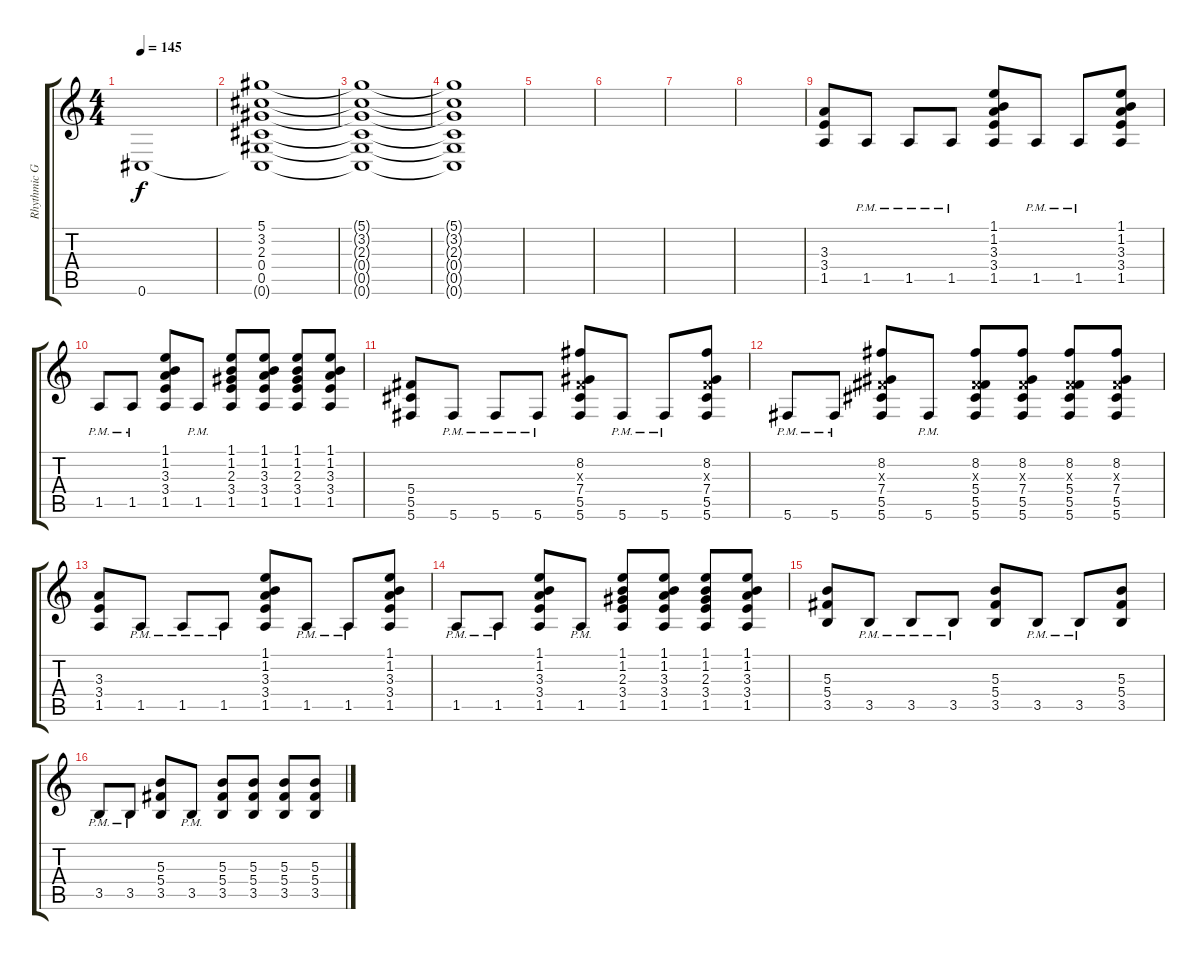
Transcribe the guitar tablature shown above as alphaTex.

\track ("Rhythmic Guitar" "Rhythmic G") {instrument distortionguitar}
\staff {score tabs}
\tuning (Eb4 Bb3 Gb3 Db3 Ab2 Db2) {hide}
\ts (4 4)
\tempo 145
\clef g2
\ks c
0.6.1{dy f} |
(5.1{t} 3.2{t} 2.3{t} 0.4{t} 0.5{t} 0.6{t}).1 |
(5.1{t} 3.2{t} 2.3{t} 0.4{t} 0.5{t} 0.6{t}).1 |
(5.1{t} 3.2{t} 2.3{t} 0.4{t} 0.5{t} 0.6{t}).1 |
|
|
|
|
(3.3 3.4 1.5).8{instrument distortionguitar} 1.5{pm}.8 1.5{pm}.8 1.5{pm}.8 (1.1 1.2 3.3 3.4 1.5).8 1.5{pm}.8 1.5{pm}.8 (1.1 1.2 3.3 3.4 1.5).8 |
1.5{pm}.8 1.5{pm}.8 (1.1 1.2 3.3 3.4 1.5).8 1.5{pm}.8 (1.1 1.2 2.3 3.4 1.5).8 (1.1 1.2 3.3 3.4 1.5).8 (1.1 1.2 2.3 3.4 1.5).8 (1.1 1.2 3.3 3.4 1.5).8 |
(5.4 5.5 5.6).8 5.6{pm}.8 5.6{pm}.8 5.6{pm}.8 (8.2 0.3{x} 7.4 5.5 5.6).8 5.6{pm}.8 5.6{pm}.8 (8.2 0.3{x} 7.4 5.5 5.6).8 |
5.6{pm}.8 5.6{pm}.8 (8.2 0.3{x} 7.4 5.5 5.6).8 5.6{pm}.8 (8.2 0.3{x} 5.4 5.5 5.6).8 (8.2 0.3{x} 7.4 5.5 5.6).8 (8.2 0.3{x} 5.4 5.5 5.6).8 (8.2 0.3{x} 7.4 5.5 5.6).8 |
(3.3 3.4 1.5).8 1.5{pm}.8 1.5{pm}.8 1.5{pm}.8 (1.1 1.2 3.3 3.4 1.5).8 1.5{pm}.8 1.5{pm}.8 (1.1 1.2 3.3 3.4 1.5).8 |
1.5{pm}.8 1.5{pm}.8 (1.1 1.2 3.3 3.4 1.5).8 1.5{pm}.8 (1.1 1.2 2.3 3.4 1.5).8 (1.1 1.2 3.3 3.4 1.5).8 (1.1 1.2 2.3 3.4 1.5).8 (1.1 1.2 3.3 3.4 1.5).8 |
(5.3 5.4 3.5).8 3.5{pm}.8 3.5{pm}.8 3.5{pm}.8 (5.3 5.4 3.5).8 3.5{pm}.8 3.5{pm}.8 (5.3 5.4 3.5).8 |
3.5{pm}.8 3.5{pm}.8 (5.3 5.4 3.5).8 3.5{pm}.8 (5.3 5.4 3.5).8 (5.3 5.4 3.5).8 (5.3 5.4 3.5).8 (5.3 5.4 3.5).8
